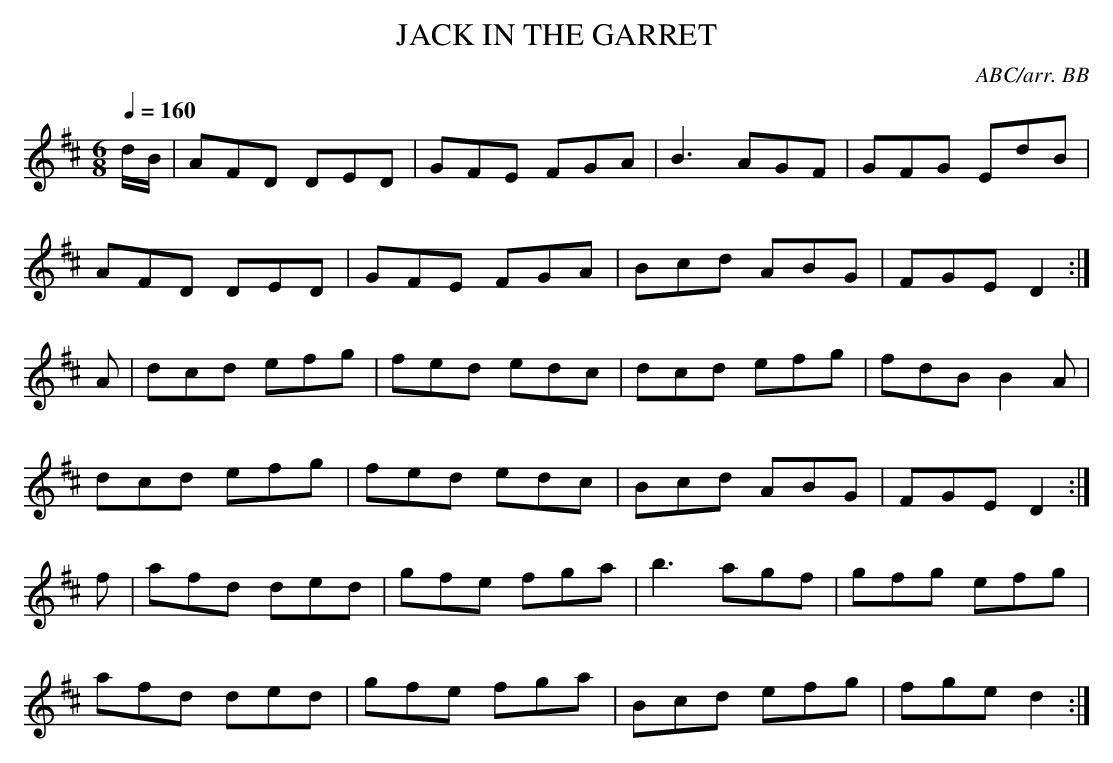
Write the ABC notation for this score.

X:1
T:JACK IN THE GARRET
C:ABC/arr. BB
Y:"Irish"
Q:1/4=160
M:6/8
L:1/8
K:D
d/B/|AFD DED|GFE FGA|B3 AGF|GFG EdB|
AFD DED|GFE FGA|Bcd ABG|FGE D2 :|
A|dcd efg|fed edc|dcd efg|fdB B2A|
dcd efg|fed edc|Bcd ABG|FGE D2 :|
f|afd ded|gfe fga|b3 agf|gfg efg|
afd ded|gfe fga|Bcd efg|fge d2 :|
